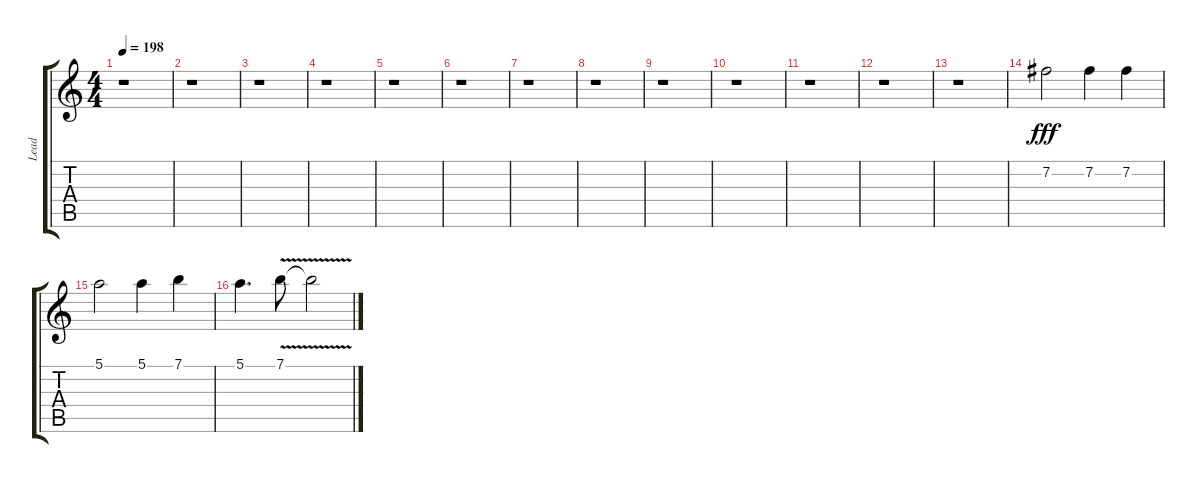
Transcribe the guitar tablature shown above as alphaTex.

\track ("Lead" "Lead") {instrument distortionguitar}
\staff {score tabs}
\tuning (E4 B3 G3 D3 A2 E2) {hide}
\ts (4 4)
\tempo 198
\clef g2
\ks c
r.1{dy f} |
r.1 |
r.1 |
r.1 |
r.1 |
r.1 |
r.1 |
r.1 |
r.1 |
r.1 |
r.1 |
r.1 |
r.1 |
7.2.2{dy fff} 7.2.4 7.2.4 |
5.1.2 5.1.4 7.1.4 |
5.1.4{d} 7.1{v}.8 7.1{v t}.2
